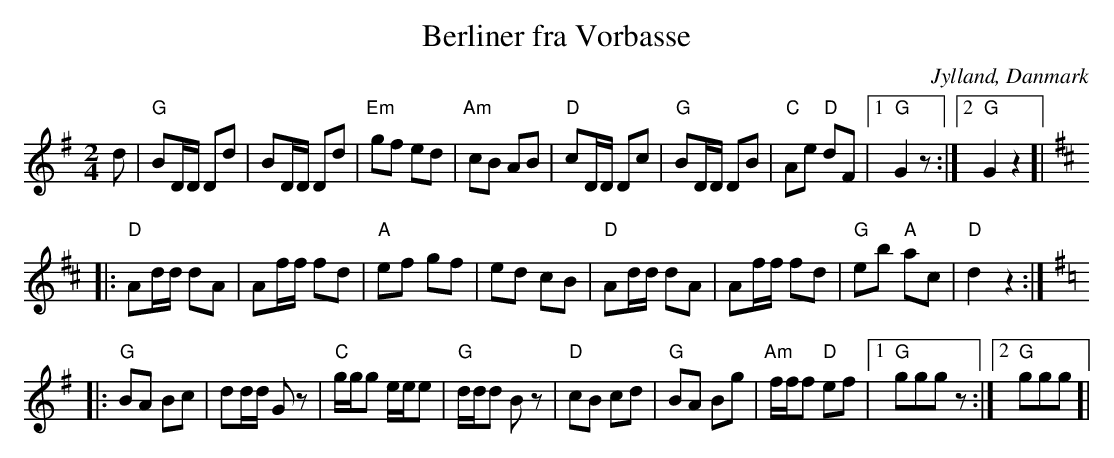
X:1
T:Berliner fra Vorbasse
O:Jylland, Danmark
M:2/4
L:1/8
K:G
d|"G"BD/D/ Dd|BD/D/ Dd|"Em"gf ed|"Am"cB AB|"D"cD/D/ Dc|"G"BD/D/ DB|"C"Ae "D"dF|1"G"G2 z:|2"G"G2 z2]|
[K:D]
|:"D"Ad/d/ dA|Af/f/ fd|"A"ef gf|ed cB|"D"Ad/d/ dA|Af/f/ fd|"G"eb "A"ac|"D"d2 z2:|
[K:G]
|:"G"BA Bc|dd/d/ Gz|"C"g/g/g e/e/e|"G"d/d/d Bz|"D"cB cd|"G"BA Bg|"Am"f/f/f "D"ef|1"G"gggz:|2"G"ggg]|
